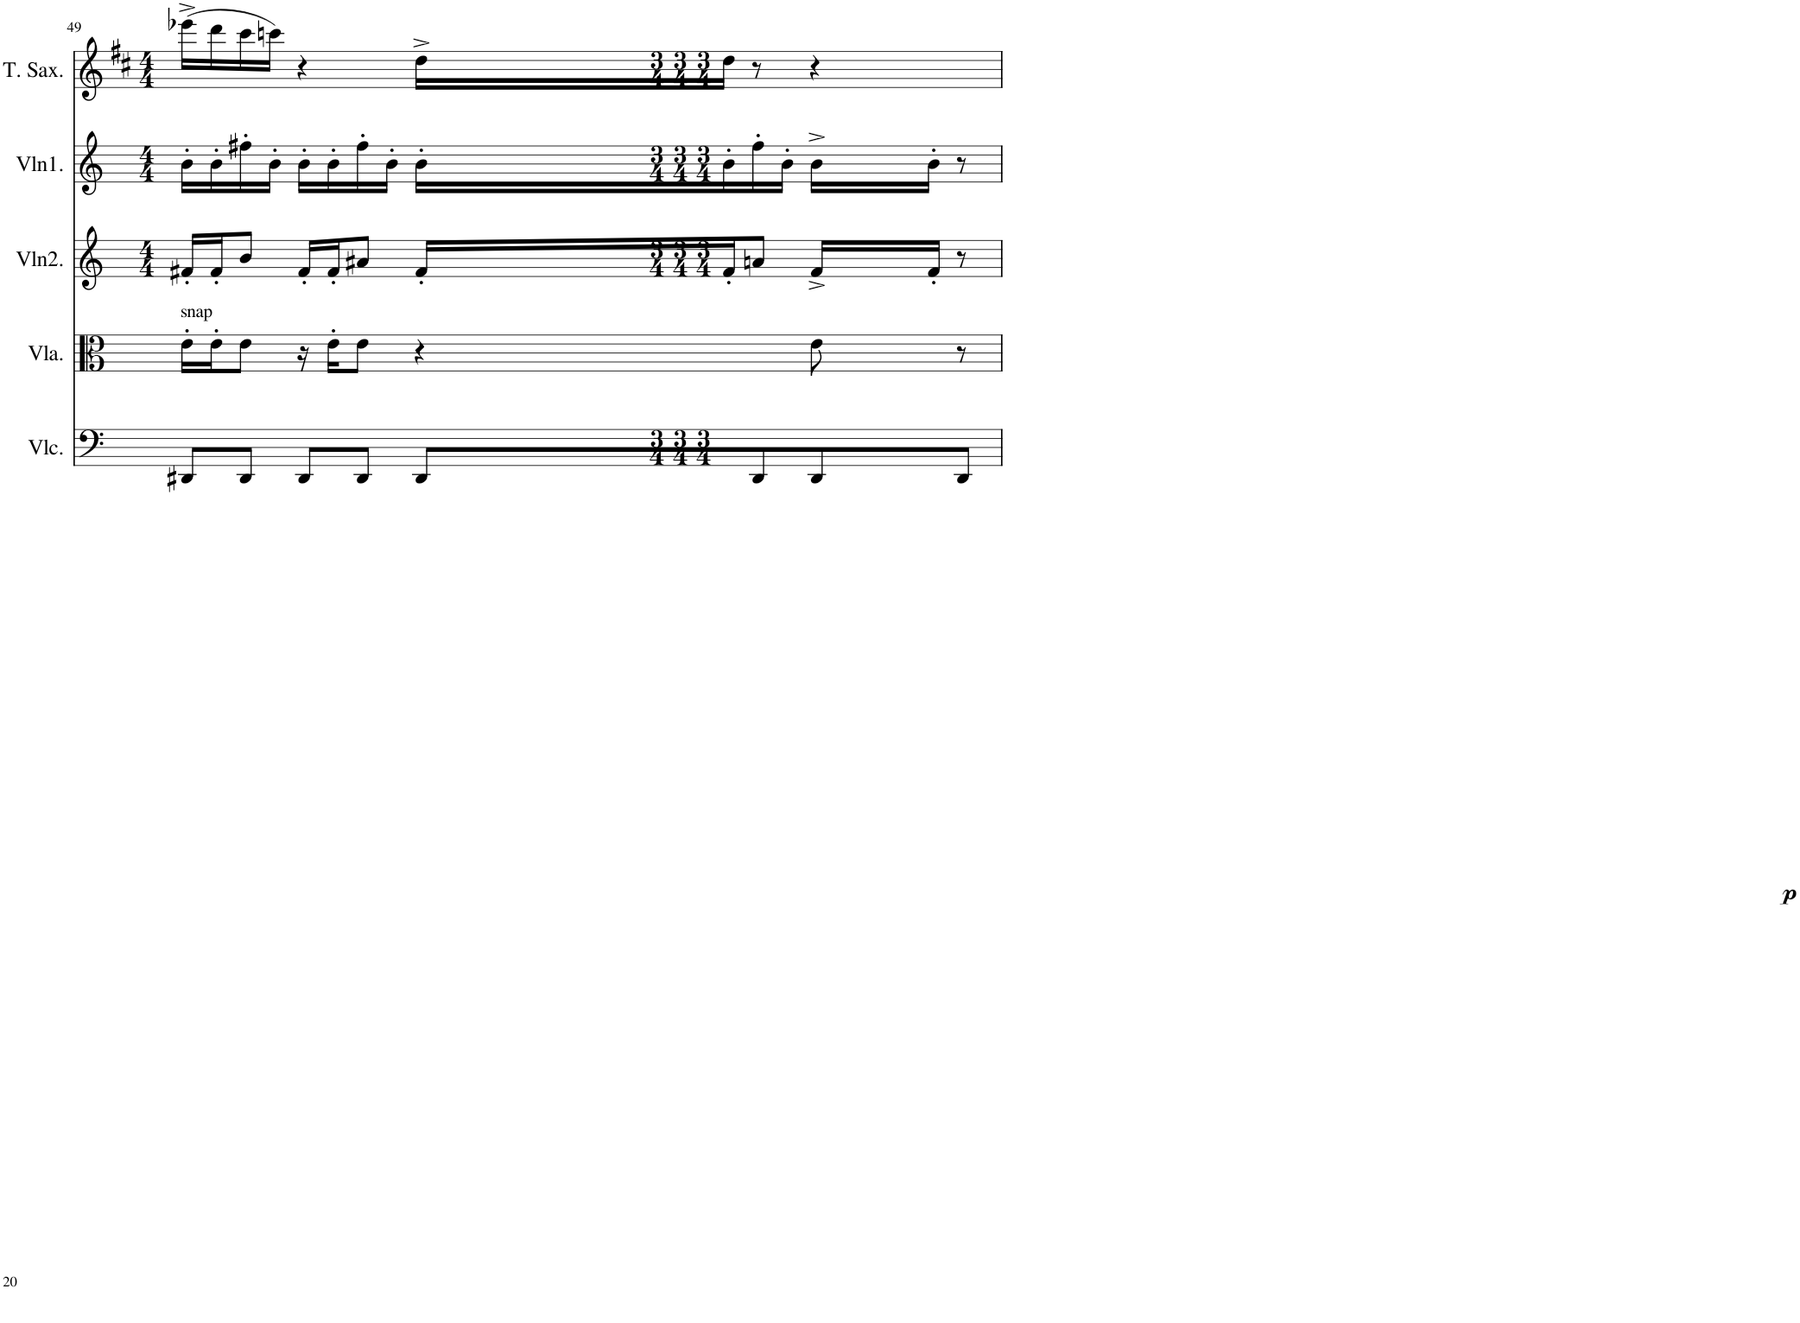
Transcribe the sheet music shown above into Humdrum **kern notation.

**kern	**dynam	**kern	**kern	**kern	**kern
*part5	*part5	*part4	*part3	*part2	*part1
*staff5	*staff5	*staff4	*staff3	*staff2	*staff1
*I"Violoncello	*	*I"Viola	*I"Violin2	*I"Violin1	*I"Tenor Saxophone
*I'Vlc.	*	*I'Vla.	*I'Vln2.	*I'Vln1.	*I'T. Sax.
!!LO:PB:g=z
*clefF4	*	*clefC3	*clefG2	*clefG2	*clefG2
*	*	*	*	*	*Trd8c14
*k[]	*	*k[]	*k[]	*k[]	*k[f#c#]
*M3/4	*	*M3/4	*M4/4	*M4/4	*M4/4
=49	=49	=49	=49	=49	=49
!	!	!LO:TX:a:t=snap	!	!	!
!	!LO:HP:b	!	!	!	!
!	!LO:DY:n=1:b	!	!	!	!
8DD#X/L	< mp	16e'\LL	16f#X'/LL	16b'\LL	(16eee-X^\LL
.	.	16e'\J	16f#'/J	16b'\	16ddd\
8DD#/J	.	8e\J	8b/J	16ff#X'\	16ccc#\
.	.	.	.	16b'\JJ	16cccn\JJ)
8DD#/L	.	16r	16f#'/LL	16b'\LL	4r
.	.	16e'\KL	16f#'/J	16b'\	.
8DD#/J	.	8e\J	8a#X/J	16ff#'\	.
.	.	.	.	16b'\JJ	.
!	!LO:HP:n=1:b	!	!	!	!
!	!LO:DY:n=2:b	!	!	!	!
8DD#/L	[ > fff	4r	16f#'/LL	16b'\LL	16dd^\LL
.	.	.	16f#'/J	16b'\	16dd\JJ
8DD#/	.	.	8an/J	16ff#'\	8r
.	.	.	.	16b'\JJ	.
8DD#/	.	8e\	16f#^/LL	16b^\LL	4r
.	.	.	16f#'/JJ	16b'\JJ	.
!	!LO:DY:n=3:b	!	!	!	!
8DD#/J	] p	8r	8r	8r	.
=	=	=	=	=	=
*-	*-	*-	*-	*-	*-
